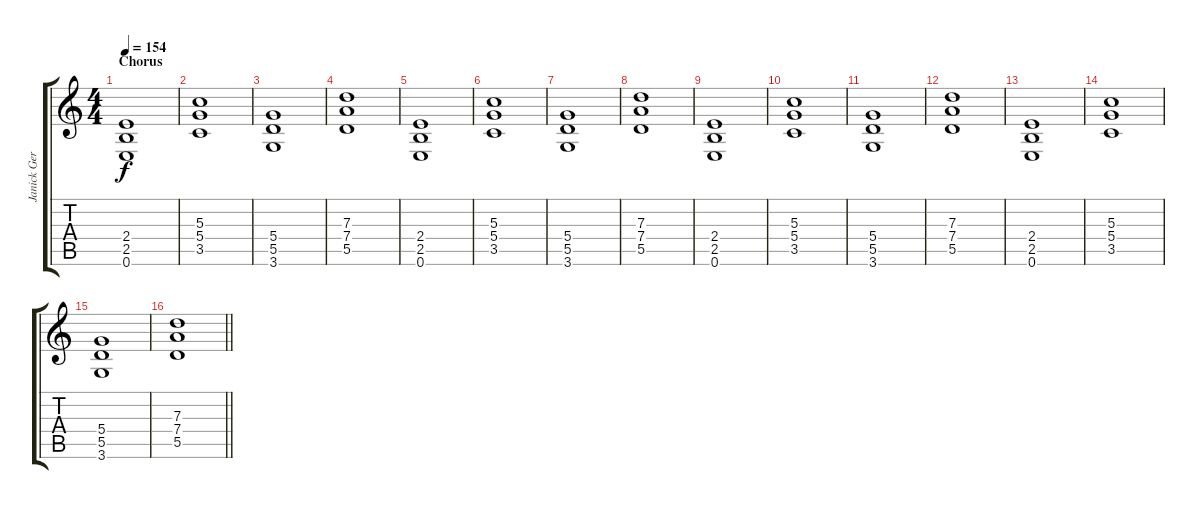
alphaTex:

\track ("Janick Gers" "Janick Ger") {instrument distortionguitar}
\staff {score tabs}
\tuning (E4 B3 G3 D3 A2 E2) {hide}
\ts (4 4)
\section ("" "Chorus")
\tempo 154
\clef g2
\ks c
(2.4 2.5 0.6).1{dy f instrument distortionguitar} |
(5.3 5.4 3.5).1 |
(5.4 5.5 3.6).1 |
(7.3 7.4 5.5).1 |
(2.4 2.5 0.6).1 |
(5.3 5.4 3.5).1 |
(5.4 5.5 3.6).1 |
(7.3 7.4 5.5).1 |
(2.4 2.5 0.6).1 |
(5.3 5.4 3.5).1 |
(5.4 5.5 3.6).1 |
(7.3 7.4 5.5).1 |
(2.4 2.5 0.6).1 |
(5.3 5.4 3.5).1 |
(5.4 5.5 3.6).1 |
\barLineRight lightlight
(7.3 7.4 5.5).1
